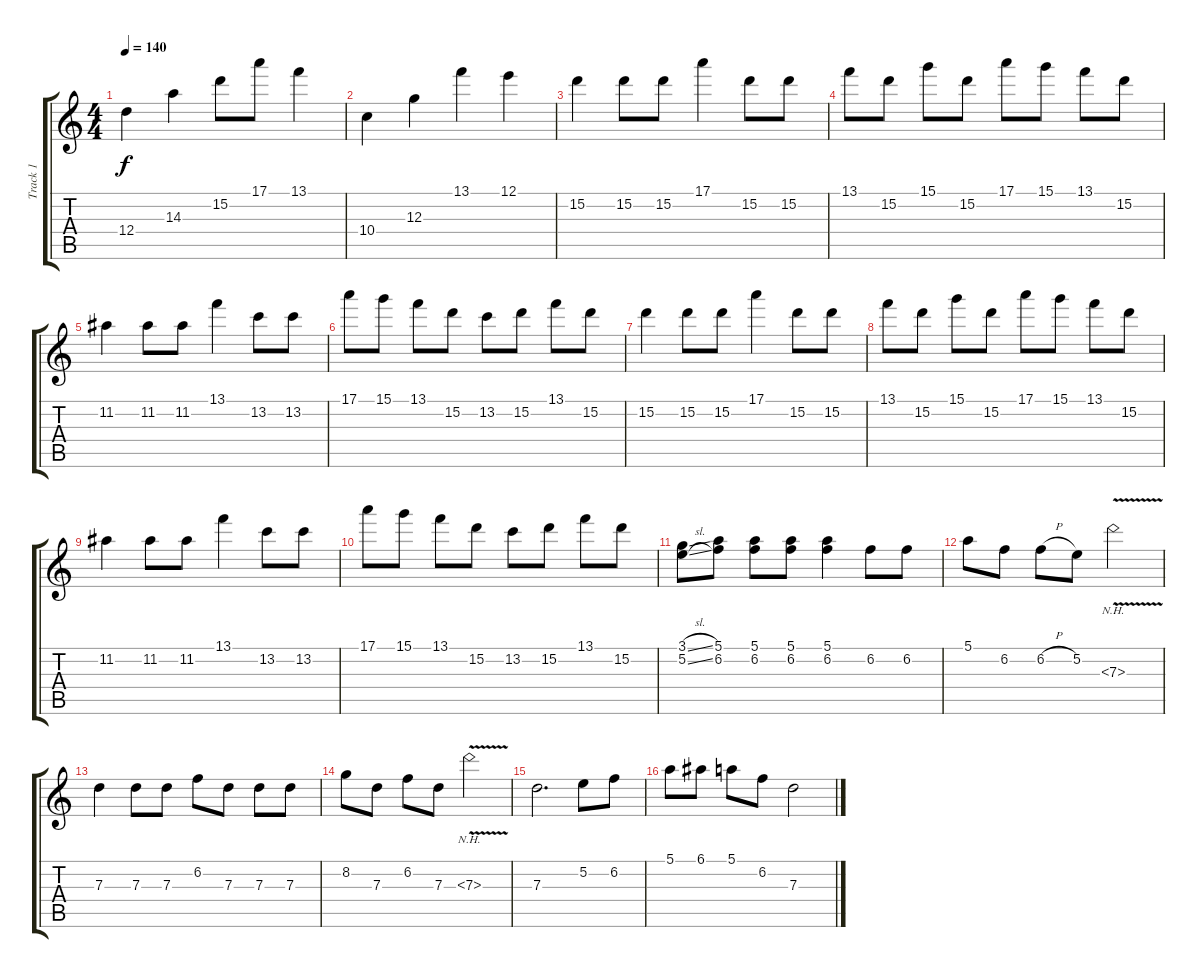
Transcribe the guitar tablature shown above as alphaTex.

\track ("Track 1" "Track 1") {instrument distortionguitar}
\staff {score tabs}
\tuning (E4 B3 G3 D3 A2 D2) {hide}
\ts (4 4)
\tempo 140
\clef g2
\ks c
12.4.4{dy f} 14.3.4 15.2.8 17.1.8 13.1.4 |
10.4.4 12.3.4 13.1.4 12.1.4 |
15.2.4 15.2.8 15.2.8 17.1.4 15.2.8 15.2.8 |
13.1.8 15.2.8 15.1.8 15.2.8 17.1.8 15.1.8 13.1.8 15.2.8 |
11.2.4 11.2.8 11.2.8 13.1.4 13.2.8 13.2.8 |
17.1.8 15.1.8 13.1.8 15.2.8 13.2.8 15.2.8 13.1.8 15.2.8 |
15.2.4 15.2.8 15.2.8 17.1.4 15.2.8 15.2.8 |
13.1.8 15.2.8 15.1.8 15.2.8 17.1.8 15.1.8 13.1.8 15.2.8 |
11.2.4 11.2.8 11.2.8 13.1.4 13.2.8 13.2.8 |
17.1.8 15.1.8 13.1.8 15.2.8 13.2.8 15.2.8 13.1.8 15.2.8 |
(3.1{sl} 5.2{sl}).8 (5.1 6.2).8 (5.1 6.2).8 (5.1 6.2).8 (5.1 6.2).4 6.2.8 6.2.8 |
5.1.8 6.2.8 6.2{h}.8 5.2.8 7.3{nh v}.2 |
7.3.4 7.3.8 7.3.8 6.2.8 7.3.8 7.3.8 7.3.8 |
8.2.8 7.3.8 6.2.8 7.3.8 7.3{nh v}.2 |
7.3.2{d} 5.2.8 6.2.8 |
5.1.8 6.1.8 5.1.8 6.2.8 7.3.2
